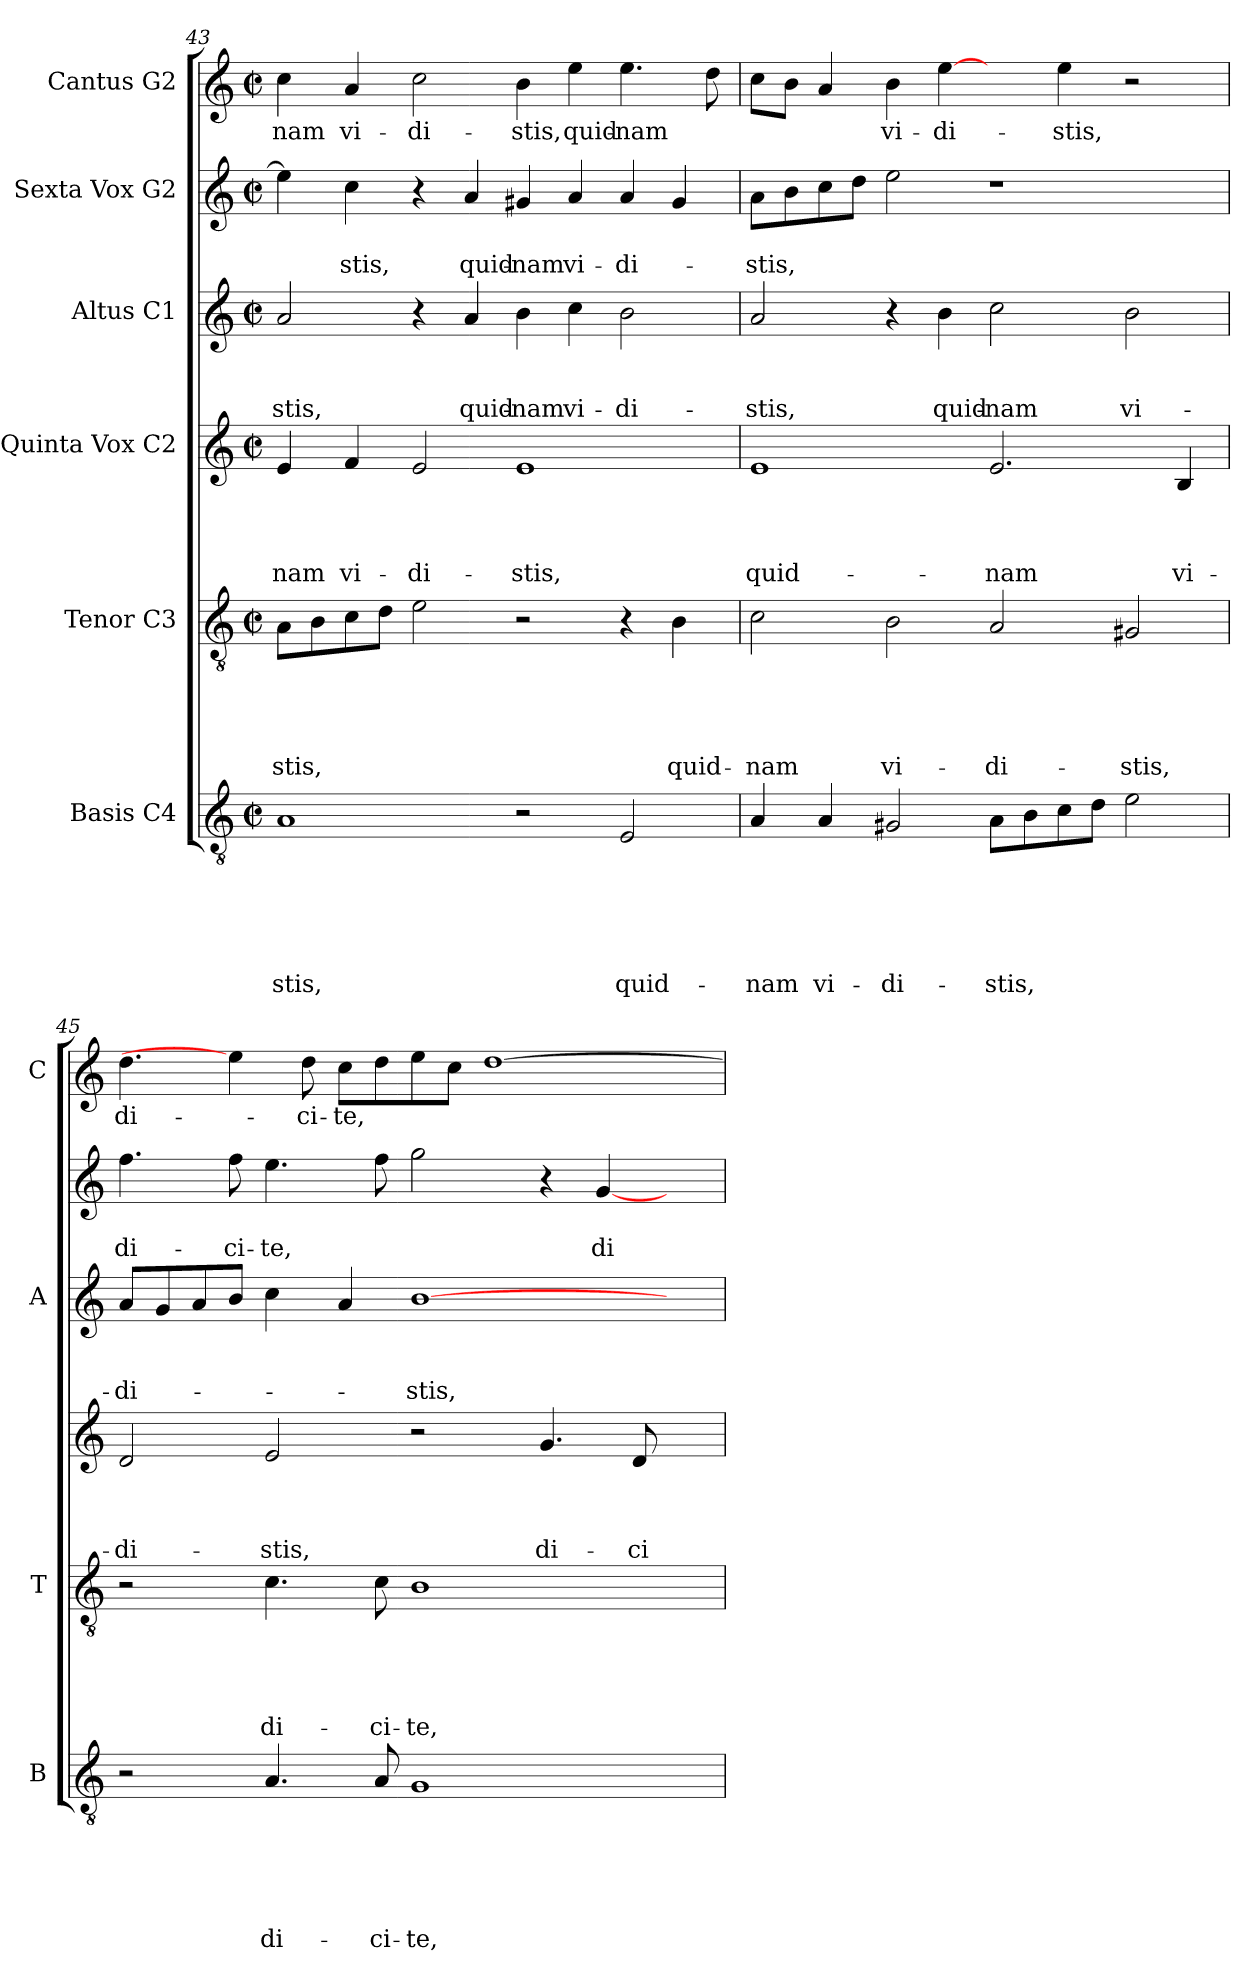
**kern	**text	**text	**text	**text	**text	**text	**kern	**text	**text	**text	**text	**text	**kern	**text	**text	**text	**text	**kern	**text	**text	**text	**kern	**text	**text	**kern	**text
*part6	*part6	*part6	*part6	*part6	*part6	*part6	*part5	*part5	*part5	*part5	*part5	*part5	*part4	*part4	*part4	*part4	*part4	*part3	*part3	*part3	*part3	*part2	*part2	*part2	*part1	*part1
*staff6	*staff6	*staff6	*staff6	*staff6	*staff6	*staff6	*staff5	*staff5	*staff5	*staff5	*staff5	*staff5	*staff4	*staff4	*staff4	*staff4	*staff4	*staff3	*staff3	*staff3	*staff3	*staff2	*staff2	*staff2	*staff1	*staff1
*I"Basis C4	*	*	*	*	*	*	*I"Tenor C3	*	*	*	*	*	*I"Quinta Vox C2	*	*	*	*	*I"Altus C1	*	*	*	*I"Sexta Vox G2	*	*	*I"Cantus G2	*
*I'B	*	*	*	*	*	*	*I'T	*	*	*	*	*	*	*	*	*	*	*I'A	*	*	*	*	*	*	*I'C	*
*clefGv2	*	*	*	*	*	*	*clefGv2	*	*	*	*	*	*clefG2	*	*	*	*	*clefG2	*	*	*	*clefG2	*	*	*clefG2	*
*k[]	*	*	*	*	*	*	*k[]	*	*	*	*	*	*k[]	*	*	*	*	*k[]	*	*	*	*k[]	*	*	*k[]	*
*C:	*	*	*	*	*	*	*C:	*	*	*	*	*	*C:	*	*	*	*	*C:	*	*	*	*C:	*	*	*C:	*
*M2/2	*	*	*	*	*	*	*M2/2	*	*	*	*	*	*M2/2	*	*	*	*	*M2/2	*	*	*	*M2/2	*	*	*M2/2	*
*met(c|)	*	*	*	*	*	*	*met(c|)	*	*	*	*	*	*met(c|)	*	*	*	*	*met(c|)	*	*	*	*met(c|)	*	*	*met(c|)	*
=43	=43	=43	=43	=43	=43	=43	=43	=43	=43	=43	=43	=43	=43	=43	=43	=43	=43	=43	=43	=43	=43	=43	=43	=43	=43	=43
!	!	!	!	!	!	!LO:LY:b	!	!	!	!	!	!LO:LY:b	!	!	!	!	!LO:LY:b	!	!	!	!LO:LY:b	!	!	!	!	!LO:LY:b
1A	.	.	.	.	.	-stis,	8A\L	.	.	.	.	-stis,	4e/	.	.	.	-nam	2a/	.	.	-stis,	4ee\]	.	.	4cc\	-nam
.	.	.	.	.	.	.	8B\	.	.	.	.	.	.	.	.	.	.	.	.	.	.	.	.	.	.	.
!	!	!	!	!	!	!	!	!	!	!	!	!	!	!	!	!	!LO:LY:b	!	!	!	!	!	!	!LO:LY:b	!	!LO:LY:b
.	.	.	.	.	.	.	8c\	.	.	.	.	.	4f/	.	.	.	vi-	.	.	.	.	4cc\	.	-stis,	4a/	vi-
.	.	.	.	.	.	.	8d\J	.	.	.	.	.	.	.	.	.	.	.	.	.	.	.	.	.	.	.
!	!	!	!	!	!	!	!	!	!	!	!	!	!	!	!	!	!LO:LY:b	!	!	!	!	!	!	!	!	!LO:LY:b
.	.	.	.	.	.	.	2e\	.	.	.	.	.	2e/	.	.	.	-di-	4r	.	.	.	4r	.	.	2cc\	-di-
!	!	!	!	!	!	!	!	!	!	!	!	!	!	!	!	!	!	!	!	!	!LO:LY:b	!	!	!LO:LY:b	!	!
.	.	.	.	.	.	.	.	.	.	.	.	.	.	.	.	.	.	4a/	.	.	quid-	4a/	.	quid-	.	.
!	!	!	!	!	!	!	!	!	!	!	!	!	!	!	!	!	!LO:LY:b	!	!	!	!LO:LY:b	!	!	!LO:LY:b	!	!LO:LY:b
2r	.	.	.	.	.	.	2r	.	.	.	.	.	1e	.	.	.	-stis,	4b\	.	.	-nam	4g#X/	.	-nam	4b\	-stis,
!	!	!	!	!	!	!	!	!	!	!	!	!	!	!	!	!	!	!	!	!	!LO:LY:b	!	!	!LO:LY:b	!	!LO:LY:b
.	.	.	.	.	.	.	.	.	.	.	.	.	.	.	.	.	.	4cc\	.	.	vi-	4a/	.	vi-	4ee\	quid-
!	!	!	!	!	!	!LO:LY:b	!	!	!	!	!	!	!	!	!	!	!	!	!	!	!LO:LY:b	!	!	!LO:LY:b	!	!LO:LY:b
2E/	.	.	.	.	.	quid-	4r	.	.	.	.	.	.	.	.	.	.	2b\	.	.	-di-	4a/	.	-di-	4.ee\	-nam
!	!	!	!	!	!	!	!	!	!	!	!	!LO:LY:b	!	!	!	!	!	!	!	!	!	!	!	!	!	!
.	.	.	.	.	.	.	4B\	.	.	.	.	quid-	.	.	.	.	.	.	.	.	.	4g#/	.	.	.	.
.	.	.	.	.	.	.	.	.	.	.	.	.	.	.	.	.	.	.	.	.	.	.	.	.	8dd\	.
!!LO:LB:g=z
=44	=44	=44	=44	=44	=44	=44	=44	=44	=44	=44	=44	=44	=44	=44	=44	=44	=44	=44	=44	=44	=44	=44	=44	=44	=44	=44
!	!	!	!	!	!	!LO:LY:b	!	!	!	!	!	!LO:LY:b	!	!	!	!	!LO:LY:b	!	!	!	!LO:LY:b	!	!	!LO:LY:b	!	!
4A/	.	.	.	.	.	-nam	2c\	.	.	.	.	-nam	1e	.	.	.	quid-	2a/	.	.	-stis,	8a\L	.	-stis,	8cc\L	.
.	.	.	.	.	.	.	.	.	.	.	.	.	.	.	.	.	.	.	.	.	.	8b\	.	.	8b\J	.
!	!	!	!	!	!	!LO:LY:b	!	!	!	!	!	!	!	!	!	!	!	!	!	!	!	!	!	!	!	!
4A/	.	.	.	.	.	vi-	.	.	.	.	.	.	.	.	.	.	.	.	.	.	.	8cc\	.	.	4a/	.
.	.	.	.	.	.	.	.	.	.	.	.	.	.	.	.	.	.	.	.	.	.	8dd\J	.	.	.	.
!	!	!	!	!	!	!LO:LY:b	!	!	!	!	!	!LO:LY:b	!	!	!	!	!	!	!	!	!	!	!	!	!	!LO:LY:b
2G#X/	.	.	.	.	.	-di-	2B\	.	.	.	.	vi-	.	.	.	.	.	4r	.	.	.	2ee\	.	.	4b\	vi-
!	!	!	!	!	!	!	!	!	!	!	!	!	!	!	!	!	!	!	!	!	!LO:LY:b	!	!	!	!	!LO:LY:b
.	.	.	.	.	.	.	.	.	.	.	.	.	.	.	.	.	.	4b\	.	.	quid-	.	.	.	[4ee\	-di-
!	!	!	!	!	!	!LO:LY:b	!	!	!	!	!	!LO:LY:b	!	!	!	!	!LO:LY:b	!	!	!	!LO:LY:b	!	!	!	!	!
8A\L	.	.	.	.	.	-stis,	2A/	.	.	.	.	-di-	2.e/	.	.	.	-nam	2cc\	.	.	-nam	1r	.	.	4ryy	.
8B\	.	.	.	.	.	.	.	.	.	.	.	.	.	.	.	.	.	.	.	.	.	.	.	.	.	.
!	!	!	!	!	!	!	!	!	!	!	!	!	!	!	!	!	!	!	!	!	!	!	!	!	!	!LO:LY:b
8c\	.	.	.	.	.	.	.	.	.	.	.	.	.	.	.	.	.	.	.	.	.	.	.	.	4ee\	-stis,
8d\J	.	.	.	.	.	.	.	.	.	.	.	.	.	.	.	.	.	.	.	.	.	.	.	.	.	.
!	!	!	!	!	!	!	!	!	!	!	!	!LO:LY:b	!	!	!	!	!	!	!	!	!LO:LY:b	!	!	!	!	!
2e\	.	.	.	.	.	.	2G#X/	.	.	.	.	-stis,	.	.	.	.	.	2b\	.	.	vi-	.	.	.	2r	.
!	!	!	!	!	!	!	!	!	!	!	!	!	!	!	!	!	!LO:LY:b	!	!	!	!	!	!	!	!	!
.	.	.	.	.	.	.	.	.	.	.	.	.	4B/	.	.	.	vi-	.	.	.	.	.	.	.	.	.
=45	=45	=45	=45	=45	=45	=45	=45	=45	=45	=45	=45	=45	=45	=45	=45	=45	=45	=45	=45	=45	=45	=45	=45	=45	=45	=45
!	!	!	!	!	!	!	!	!	!	!	!	!	!	!	!	!	!LO:LY:b	!	!	!	!LO:LY:b	!	!	!LO:LY:b	!	!LO:LY:b
2r	.	.	.	.	.	.	2r	.	.	.	.	.	2d/	.	.	.	-di-	8a/L	.	.	-di-	4.ff\	.	di-	4.dd\	di-
.	.	.	.	.	.	.	.	.	.	.	.	.	.	.	.	.	.	8g/	.	.	.	.	.	.	.	.
.	.	.	.	.	.	.	.	.	.	.	.	.	.	.	.	.	.	8a/	.	.	.	.	.	.	.	.
!	!	!	!	!	!	!	!	!	!	!	!	!	!	!	!	!	!	!	!	!	!	!	!	!LO:LY:b	!	!
.	.	.	.	.	.	.	.	.	.	.	.	.	.	.	.	.	.	8b/J	.	.	.	8ff\	.	-ci-	4ee\]	.
!	!	!	!	!	!	!LO:LY:b	!	!	!	!	!	!LO:LY:b	!	!	!	!	!LO:LY:b	!	!	!	!	!	!	!LO:LY:b	!	!
4.A/	.	.	.	.	.	di-	4.c\	.	.	.	.	di-	2e/	.	.	.	-stis,	4cc\	.	.	.	4.ee\	.	-te,	.	.
!	!	!	!	!	!	!	!	!	!	!	!	!	!	!	!	!	!	!	!	!	!	!	!	!	!	!LO:LY:b
.	.	.	.	.	.	.	.	.	.	.	.	.	.	.	.	.	.	.	.	.	.	.	.	.	8dd\	-ci-
!	!	!	!	!	!	!	!	!	!	!	!	!	!	!	!	!	!	!	!	!	!	!	!	!	!	!LO:LY:b
.	.	.	.	.	.	.	.	.	.	.	.	.	.	.	.	.	.	4a/	.	.	.	.	.	.	8cc\L	-te,
!	!	!	!	!	!	!LO:LY:b	!	!	!	!	!	!LO:LY:b	!	!	!	!	!	!	!	!	!	!	!	!	!	!
8A/	.	.	.	.	.	-ci-	8c\	.	.	.	.	-ci-	.	.	.	.	.	.	.	.	.	8ff\	.	.	8dd\	.
!	!	!	!	!	!	!LO:LY:b	!	!	!	!	!	!LO:LY:b	!	!	!	!	!	!	!	!	!LO:LY:b	!	!	!	!	!
1G	.	.	.	.	.	-te,	1B	.	.	.	.	-te,	2r	.	.	.	.	[1b	.	.	-stis,	2gg\	.	.	8ee\	.
.	.	.	.	.	.	.	.	.	.	.	.	.	.	.	.	.	.	.	.	.	.	.	.	.	8cc\J	.
.	.	.	.	.	.	.	.	.	.	.	.	.	.	.	.	.	.	.	.	.	.	.	.	.	[1dd	.
!	!	!	!	!	!	!	!	!	!	!	!	!	!	!	!	!	!LO:LY:b	!	!	!	!	!	!	!	!	!
.	.	.	.	.	.	.	.	.	.	.	.	.	4.g/	.	.	.	di-	.	.	.	.	4r	.	.	.	.
!	!	!	!	!	!	!	!	!	!	!	!	!	!	!	!	!	!	!	!	!	!	!	!	!LO:LY:b	!	!
.	.	.	.	.	.	.	.	.	.	.	.	.	.	.	.	.	.	.	.	.	.	[4g/	.	di-	.	.
!	!	!	!	!	!	!	!	!	!	!	!	!	!	!	!	!	!LO:LY:b	!	!	!	!	!	!	!	!	!
.	.	.	.	.	.	.	.	.	.	.	.	.	8d/	.	.	.	-ci-	.	.	.	.	.	.	.	.	.
4ryy	.	.	.	.	.	.	4ryy	.	.	.	.	.	4ryy	.	.	.	.	4ryy	.	.	.	4ryy	.	.	.	.
=	=	=	=	=	=	=	=	=	=	=	=	=	=	=	=	=	=	=	=	=	=	=	=	=	=	=
*-	*-	*-	*-	*-	*-	*-	*-	*-	*-	*-	*-	*-	*-	*-	*-	*-	*-	*-	*-	*-	*-	*-	*-	*-	*-	*-
